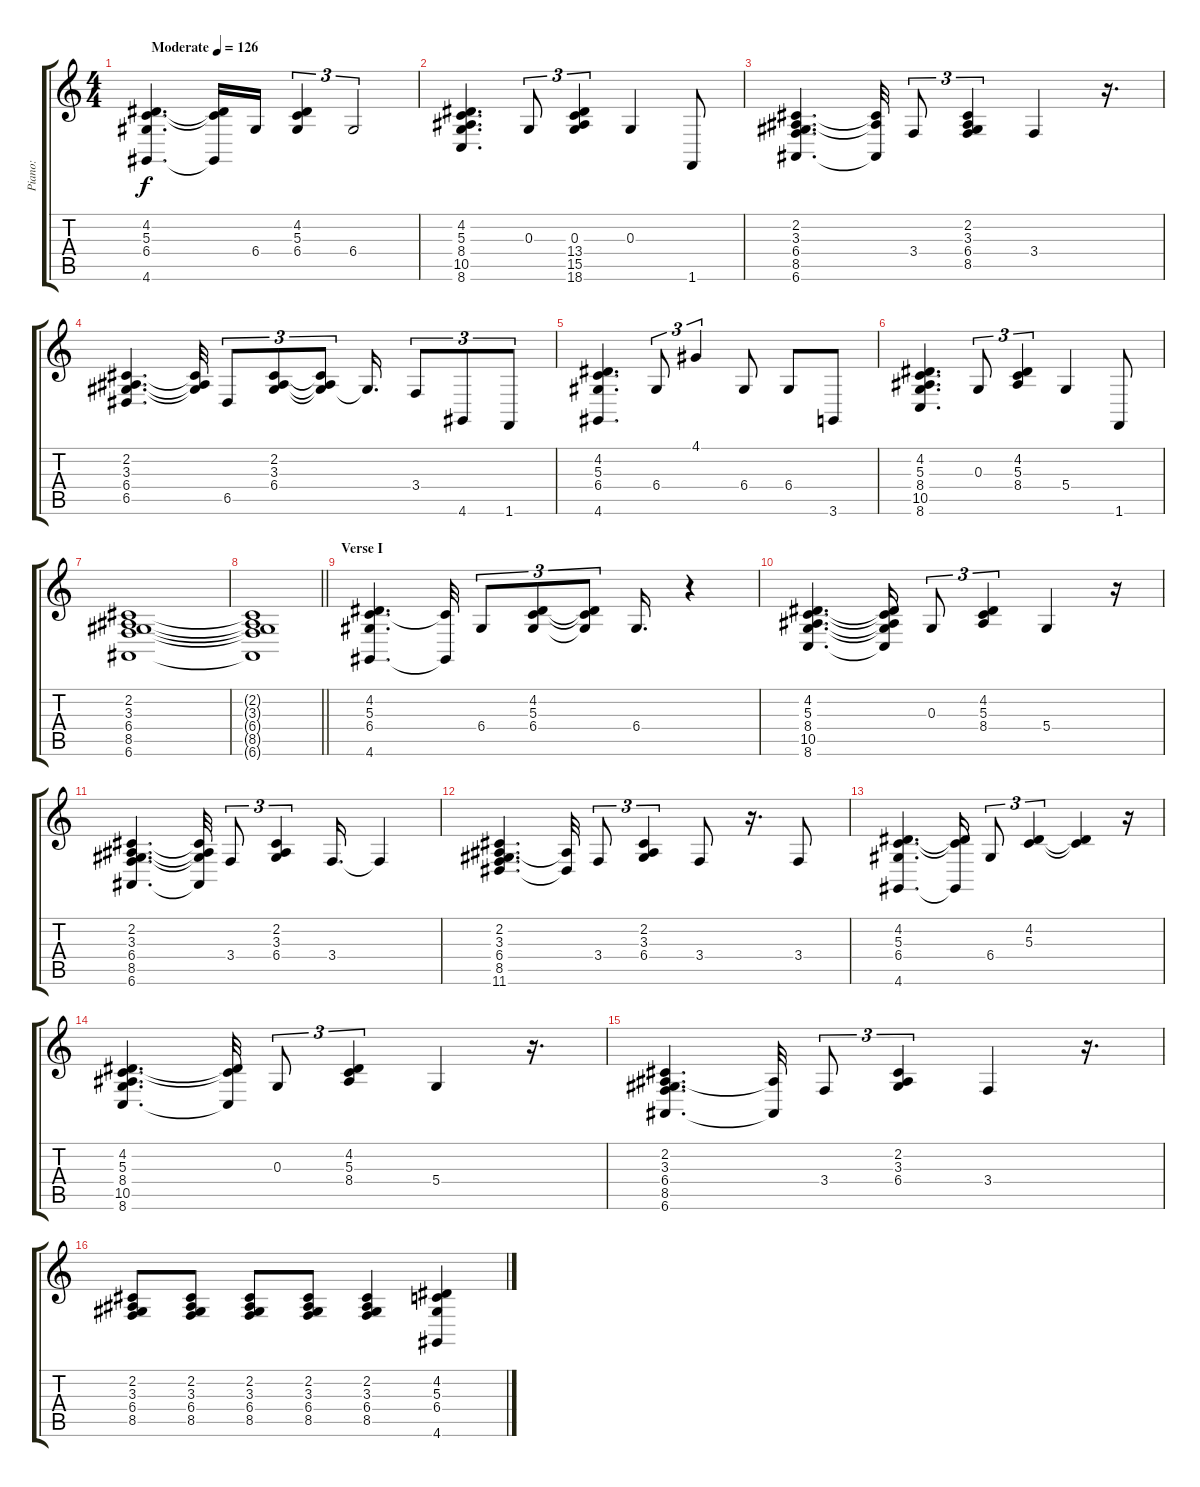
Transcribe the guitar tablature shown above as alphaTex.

\track ("Piano:" "Piano:") {instrument acousticgrandpiano}
\staff {score tabs}
\tuning (E4 B3 G3 D3 A2 E2) {hide}
\ts (4 4)
\tempo (126 "Moderate")
\clef g2
\ks c
(4.2 5.3 6.4 4.6).4{d dy f instrument acousticgrandpiano} (4.2{t} 5.3{t} 4.6{t}).16 6.4.16 (4.2 5.3 6.4).4{tu (3 2)} 6.4.2{tu (3 2)} |
(4.2 5.3 8.4 10.5 8.6).4{d} 0.3.8{tu (3 2)} (0.3 13.4 15.5 18.6).4{tu (3 2)} 0.3.4 1.6.8 |
(2.2 3.3 6.4 8.5 6.6).4{d} (2.2{t} 3.3{t} 6.6{t}).32 3.4.8{tu (3 2)} (2.2 3.3 6.4 8.5).4{tu (3 2)} 3.4.4 r.16{d} |
(2.2 3.3 6.4 6.5).4{d} (2.2{t} 3.3{t} 6.4{t}).32 6.5.8{tu (3 2)} (2.2 3.3 6.4).8{tu (3 2)} (2.2{t} 3.3{t} 6.4{t}).8{tu (3 2)} 6.4{t}.16{d} 3.4.8{tu (3 2)} 4.6.8{tu (3 2)} 1.6.8{tu (3 2)} |
(4.2 5.3 6.4 4.6).4{d} 6.4.8{tu (3 2)} 4.1.4{tu (3 2)} 6.4.8 6.4.8 3.6.8 |
(4.2 5.3 8.4 10.5 8.6).4{d} 0.3.8{tu (3 2)} (4.2 5.3 8.4).4{tu (3 2)} 5.4.4 1.6.8 |
(2.2 3.3 6.4 8.5 6.6).1 |
\barLineRight lightlight
(2.2{t} 3.3{t} 6.4{t} 8.5{t} 6.6{t}).1 |
\section ("" "Verse I")
(4.2 5.3 6.4 4.6).4{d} (5.3{t} 4.6{t}).32 6.4.8{tu (3 2)} (4.2 5.3 6.4).8{tu (3 2)} (4.2{t} 5.3{t} 6.4{t}).8{tu (3 2)} 6.4.16{d} r.4 |
(4.2 5.3 8.4 10.5 8.6).4{d} (4.2{t} 5.3{t} 8.4{t} 10.5{t} 8.6{t}).16 0.3.8{tu (3 2)} (4.2 5.3 8.4).4{tu (3 2)} 5.4.4 r.16 |
(2.2 3.3 6.4 8.5 6.6).4{d} (2.2{t} 3.3{t} 6.4{t} 6.6{t}).32 3.4.8{tu (3 2)} (2.2 3.3 6.4).4{tu (3 2)} 3.4.16{d} 3.4{t}.4 |
(2.2 3.3 6.4 8.5 11.6).4{d} (3.3{t} 11.6{t}).32 3.4.8{tu (3 2)} (2.2 3.3 6.4).4{tu (3 2)} 3.4.8 r.16{d} 3.4.8 |
(4.2 5.3 6.4 4.6).4{d} (4.2{t} 5.3{t} 4.6{t}).16 6.4.8{tu (3 2)} (4.2 5.3).4{tu (3 2)} (4.2{t} 5.3{t}).4 r.16 |
(4.2 5.3 8.4 10.5 8.6).4{d} (4.2{t} 5.3{t} 8.6{t}).32 0.3.8{tu (3 2)} (4.2 5.3 8.4).4{tu (3 2)} 5.4.4 r.16{d} |
(2.2 3.3 6.4 8.5 6.6).4{d} (3.3{t} 6.6{t}).32 3.4.8{tu (3 2)} (2.2 3.3 6.4).4{tu (3 2)} 3.4.4 r.16{d} |
(2.2 3.3 6.4 8.5).8 (2.2 3.3 6.4 8.5).8 (2.2 3.3 6.4 8.5).8 (2.2 3.3 6.4 8.5).8 (2.2 3.3 6.4 8.5).4 (4.2 5.3 6.4 4.6).4
